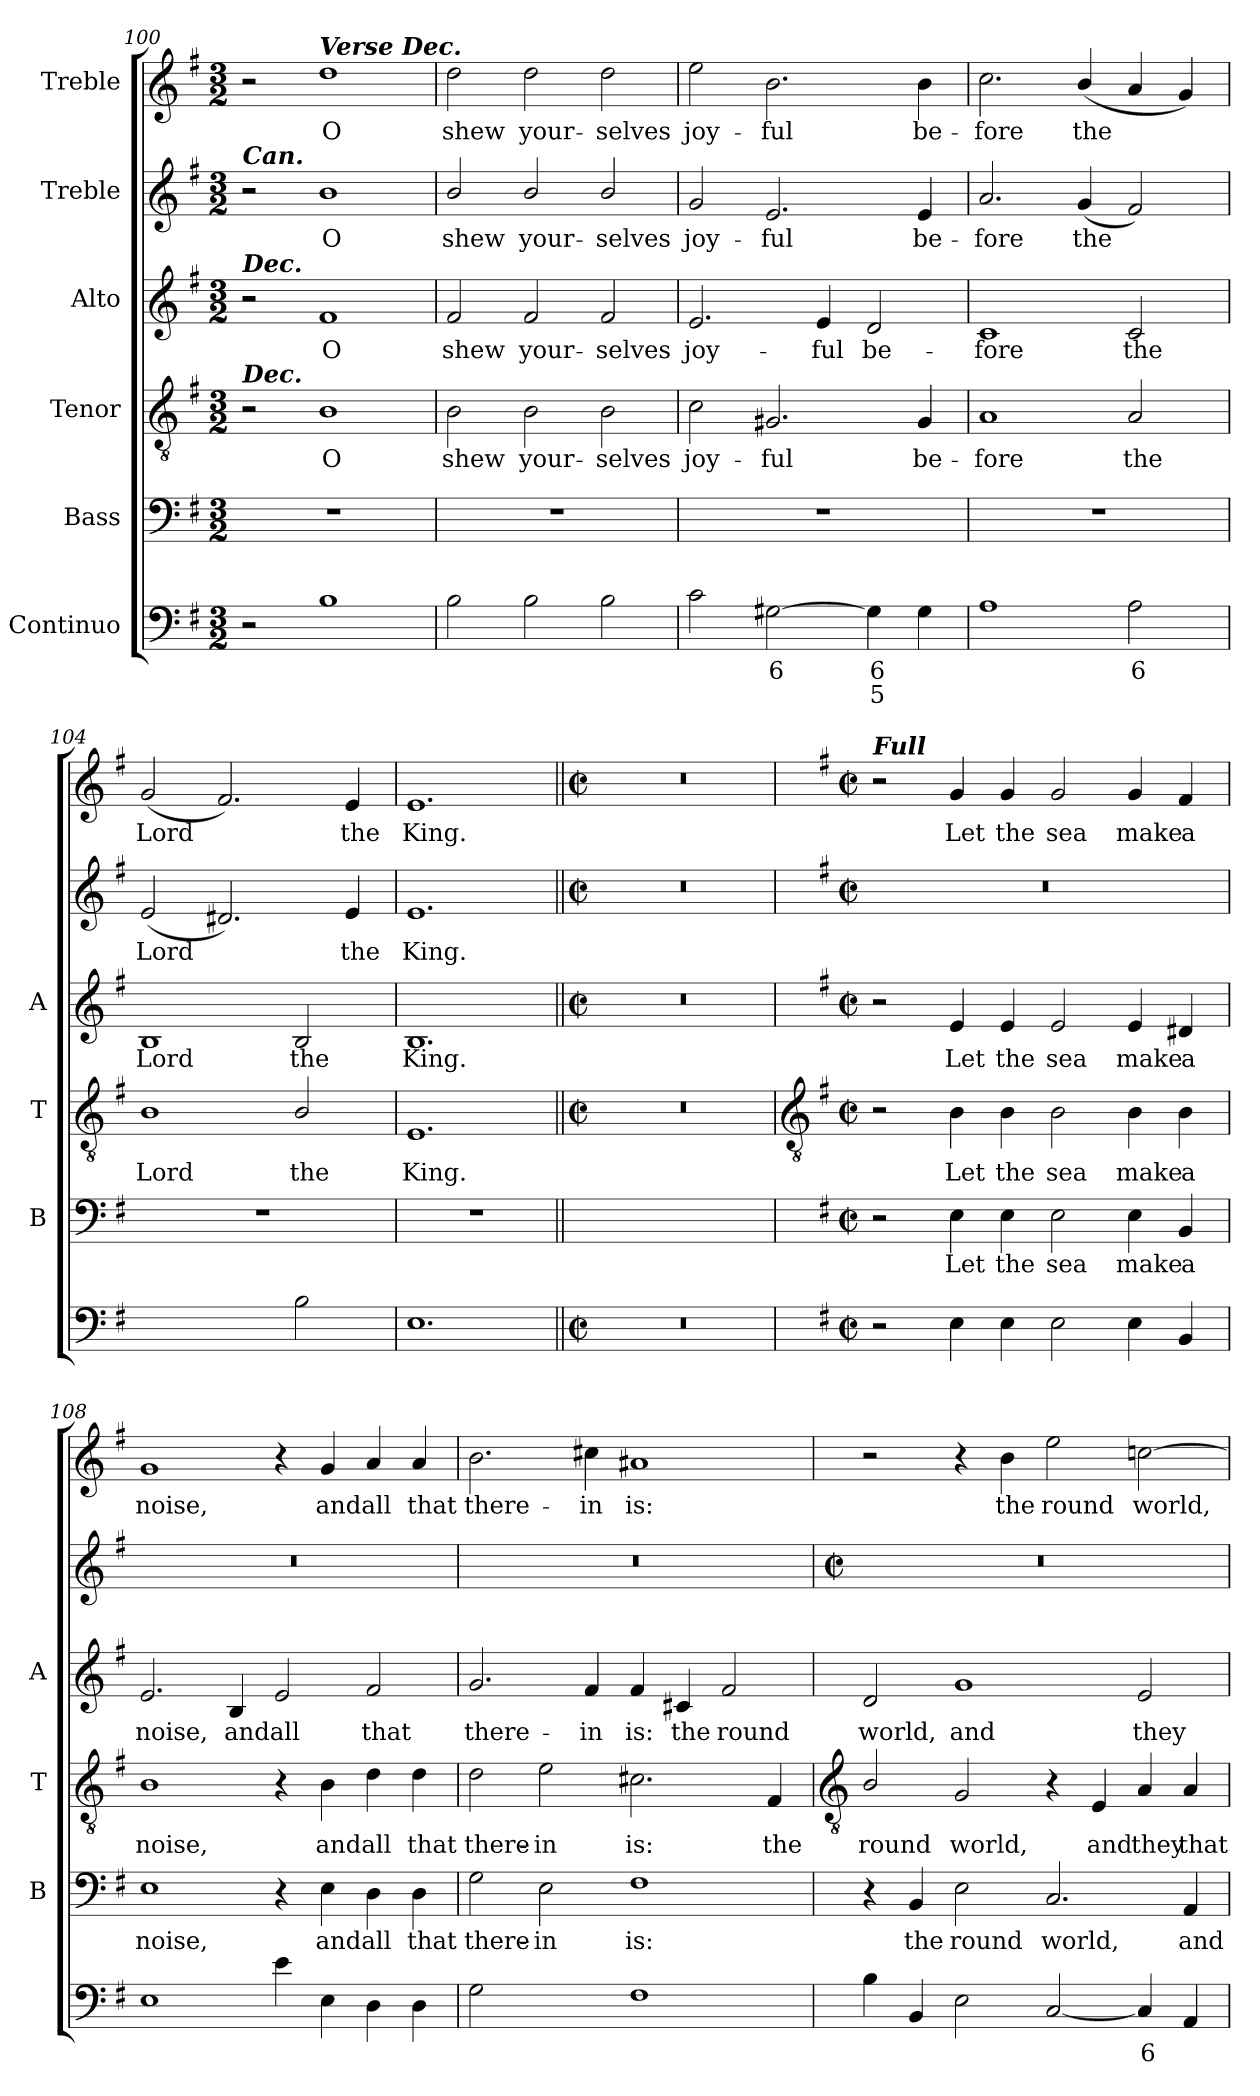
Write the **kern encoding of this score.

**kern	**text	**text	**kern	**text	**kern	**text	**kern	**text	**kern	**text	**kern	**text
*part6	*part6	*part6	*part5	*part5	*part4	*part4	*part3	*part3	*part2	*part2	*part1	*part1
*staff6	*staff6	*staff6	*staff5	*staff5	*staff4	*staff4	*staff3	*staff3	*staff2	*staff2	*staff1	*staff1
*I"Continuo	*	*	*I"Bass	*	*I"Tenor	*	*I"Alto	*	*I"Treble	*	*I"Treble	*
*	*	*	*I'B	*	*I'T	*	*I'A	*	*	*	*	*
!!LO:LB:g=z
*clefF4	*	*	*clefF4	*	*clefGv2	*	*clefG2	*	*clefG2	*	*clefG2	*
*k[f#]	*	*	*k[f#]	*	*k[f#]	*	*k[f#]	*	*k[f#]	*	*k[f#]	*
*G:	*	*	*G:	*	*G:	*	*G:	*	*G:	*	*G:	*
*M3/2	*	*	*M3/2	*	*M3/2	*	*M3/2	*	*M3/2	*	*M3/2	*
=100	=100	=100	=100	=100	=100	=100	=100	=100	=100	=100	=100	=100
!	!	!	!	!	!	!	!	!	!LO:TX:a:Bi:t=Can.	!	!	!
!	!	!	!	!	!	!	!LO:TX:a:Bi:t=Dec.	!	!	!	!	!
!	!	!	!	!	!LO:TX:a:Bi:t=Dec.	!	!	!	!	!	!	!
2r	.	.	1.r	.	2r	.	2r	.	2r	.	2r	.
!	!	!	!	!	!	!	!	!	!	!	!LO:TX:a:Bi:t=Verse Dec.	!
!	!	!	!	!	!	!LO:LY:b	!	!LO:LY:b	!	!LO:LY:b	!	!LO:LY:b
1B	.	.	.	.	1B	O	1f#	O	1b	O	1dd	O
=101	=101	=101	=101	=101	=101	=101	=101	=101	=101	=101	=101	=101
!	!	!	!	!	!	!LO:LY:b	!	!LO:LY:b	!	!LO:LY:b	!	!LO:LY:b
2B	.	.	1.r	.	2B	shew	2f#	shew	2b/	shew	2dd	shew
!	!	!	!	!	!	!LO:LY:b	!	!LO:LY:b	!	!LO:LY:b	!	!LO:LY:b
2B	.	.	.	.	2B	your-	2f#	your-	2b/	your-	2dd	your-
!	!	!	!	!	!	!LO:LY:b	!	!LO:LY:b	!	!LO:LY:b	!	!LO:LY:b
2B	.	.	.	.	2B	-selves	2f#	-selves	2b/	-selves	2dd	-selves
=102	=102	=102	=102	=102	=102	=102	=102	=102	=102	=102	=102	=102
!	!	!	!	!	!	!LO:LY:b	!	!LO:LY:b	!	!LO:LY:b	!	!LO:LY:b
2c	.	.	1.r	.	2c	joy-	2.e	joy-	2g	joy-	2ee	joy-
!	!LO:LY:b	!	!	!	!	!LO:LY:b	!	!	!	!LO:LY:b	!	!LO:LY:b
[2G#X	6	.	.	.	2.G#X	-ful	.	.	2.e	-ful	2.b	-ful
!	!	!	!	!	!	!	!	!LO:LY:b	!	!	!	!
.	.	.	.	.	.	.	4e	-ful	.	.	.	.
!	!LO:LY:b	!LO:LY:b	!	!	!	!	!	!LO:LY:b	!	!	!	!
4G#]	6	5	.	.	.	.	2d	be-	.	.	.	.
!	!	!	!	!	!	!LO:LY:b	!	!	!	!LO:LY:b	!	!LO:LY:b
4G#	.	.	.	.	4G#	be-	.	.	4e	be-	4b	be-
=103	=103	=103	=103	=103	=103	=103	=103	=103	=103	=103	=103	=103
!	!	!	!	!	!	!LO:LY:b	!	!LO:LY:b	!	!LO:LY:b	!	!LO:LY:b
1A	.	.	1.r	.	1A	-fore	1c	-fore	2.a	-fore	2.cc	-fore
!	!	!	!	!	!	!	!	!	!	!LO:LY:b	!	!LO:LY:b
.	.	.	.	.	.	.	.	.	(<4g	the	(<4b/	the
!	!LO:LY:b	!	!	!	!	!LO:LY:b	!	!LO:LY:b	!	!	!	!
2A	6	.	.	.	2A	the	2c	the	2f#)	.	4a	.
.	.	.	.	.	.	.	.	.	.	.	4g)	.
=104	=104	=104	=104	=104	=104	=104	=104	=104	=104	=104	=104	=104
!	!LO:LY:b	!LO:LY:b	!	!	!	!LO:LY:b	!	!LO:LY:b	!	!LO:LY:b	!	!LO:LY:b
[2Byy	6	4	1.r	.	1B	Lord	1B	Lord	(<2e	Lord	(<2g	Lord
!	!LO:LY:b	!LO:LY:b	!	!	!	!	!	!	!	!	!	!
2Byy]	5	3	.	.	.	.	.	.	2.d#X)	.	2.f#)	.
!	!	!	!	!	!	!LO:LY:b	!	!LO:LY:b	!	!	!	!
2B	.	.	.	.	2B/	the	2B	the	.	.	.	.
!	!	!	!	!	!	!	!	!	!	!LO:LY:b	!	!LO:LY:b
.	.	.	.	.	.	.	.	.	4e	the	4e	the
=105	=105	=105	=105	=105	=105	=105	=105	=105	=105	=105	=105	=105
!	!	!	!	!	!	!LO:LY:b	!	!LO:LY:b	!	!LO:LY:b	!	!LO:LY:b
1.E	.	.	1.r	.	1.E	King.	1.B	King.	1.e	King.	1.e	King.
=106||	=106||	=106||	=106||	=106||	=106||	=106||	=106||	=106||	=106||	=106||	=106||	=106||
*M4/2	*	*	*	*	*M4/2	*	*M4/2	*	*M4/2	*	*M4/2	*
*met(c|)	*	*	*	*	*met(c|)	*	*met(c|)	*	*met(c|)	*	*met(c|)	*
0r	.	.	0ryy	.	0r	.	0r	.	0r	.	0r	.
!!LO:LB:g=z
=107	=107	=107	=107	=107	=107	=107	=107	=107	=107	=107	=107	=107
*	*	*	*	*	*clefGv2	*	*	*	*	*	*	*
*	*	*	*k[f#]	*	*	*	*	*	*	*	*	*
*	*	*	*G:	*	*	*	*	*	*	*	*	*
*M4/2	*	*	*M4/2	*	*M4/2	*	*M4/2	*	*M4/2	*	*M4/2	*
*met(c|)	*	*	*met(c|)	*	*met(c|)	*	*met(c|)	*	*met(c|)	*	*met(c|)	*
!	!	!	!	!	!	!	!	!	!	!	!LO:TX:a:Bi:t=Full	!
2r	.	.	2r	.	2r	.	2r	.	0r	.	2r	.
!	!	!	!	!LO:LY:b	!	!LO:LY:b	!	!LO:LY:b	!	!	!	!LO:LY:b
4E	.	.	4E	Let	4B	Let	4e	Let	.	.	4g	Let
!	!	!	!	!LO:LY:b	!	!LO:LY:b	!	!LO:LY:b	!	!	!	!LO:LY:b
4E	.	.	4E	the	4B	the	4e	the	.	.	4g	the
!	!	!	!	!LO:LY:b	!	!LO:LY:b	!	!LO:LY:b	!	!	!	!LO:LY:b
2E	.	.	2E	sea	2B	sea	2e	sea	.	.	2g	sea
!	!	!	!	!LO:LY:b	!	!LO:LY:b	!	!LO:LY:b	!	!	!	!LO:LY:b
4E	.	.	4E	make	4B	make	4e	make	.	.	4g	make
!	!	!	!	!LO:LY:b	!	!LO:LY:b	!	!LO:LY:b	!	!	!	!LO:LY:b
4BB	.	.	4BB	a	4B	a	4d#X	a	.	.	4f#	a
=108	=108	=108	=108	=108	=108	=108	=108	=108	=108	=108	=108	=108
!	!	!	!	!LO:LY:b	!	!LO:LY:b	!	!LO:LY:b	!	!	!	!LO:LY:b
1E	.	.	1E	noise,	1B	noise,	2.e	noise,	0r	.	1g	noise,
!	!	!	!	!	!	!	!	!LO:LY:b	!	!	!	!
.	.	.	.	.	.	.	4B	and	.	.	.	.
!	!	!	!	!	!	!	!	!LO:LY:b	!	!	!	!
4e	.	.	4r	.	4r	.	2e	all	.	.	4r	.
!	!	!	!	!LO:LY:b	!	!LO:LY:b	!	!	!	!	!	!LO:LY:b
4E	.	.	4E	and	4B	and	.	.	.	.	4g	and
!	!	!	!	!LO:LY:b	!	!LO:LY:b	!	!LO:LY:b	!	!	!	!LO:LY:b
4D	.	.	4D	all	4d	all	2f#	that	.	.	4a	all
!	!	!	!	!LO:LY:b	!	!LO:LY:b	!	!	!	!	!	!LO:LY:b
4D	.	.	4D	that	4d	that	.	.	.	.	4a	that
=109	=109	=109	=109	=109	=109	=109	=109	=109	=109	=109	=109	=109
!	!	!	!	!LO:LY:b	!	!LO:LY:b	!	!LO:LY:b	!	!	!	!LO:LY:b
2G	.	.	2G	there-	2d	there-	2.g	there-	0r	.	2.b	there-
!	!LO:LY:b	!	!	!LO:LY:b	!	!LO:LY:b	!	!	!	!	!	!
[4Eyy	5	.	2E	-in	2e	-in	.	.	.	.	.	.
!	!LO:LY:b	!	!	!	!	!	!	!LO:LY:b	!	!	!	!LO:LY:b
4Eyy]	6	.	.	.	.	.	4f#	-in	.	.	4cc#X	-in
!	!	!	!	!LO:LY:b	!	!LO:LY:b	!	!LO:LY:b	!	!	!	!LO:LY:b
1F#	.	.	1F#	is:	2.c#X	is:	4f#	is:	.	.	1a#X	is:
!	!	!	!	!	!	!	!	!LO:LY:b	!	!	!	!
.	.	.	.	.	.	.	4c#X	the	.	.	.	.
!	!	!	!	!	!	!	!	!LO:LY:b	!	!	!	!
.	.	.	.	.	.	.	2f#	round	.	.	.	.
!	!	!	!	!	!	!LO:LY:b	!	!	!	!	!	!
.	.	.	.	.	4F#	the	.	.	.	.	.	.
!!LO:LB:g=z
=110	=110	=110	=110	=110	=110	=110	=110	=110	=110	=110	=110	=110
*	*	*	*	*	*clefGv2	*	*	*	*	*	*	*
*	*	*	*	*	*	*	*	*	*M4/2	*	*	*
*	*	*	*	*	*	*	*	*	*met(c|)	*	*	*
!	!	!	!	!	!	!LO:LY:b	!	!LO:LY:b	!	!	!	!
4B	.	.	4r	.	2B/	round	2d	world,	0r	.	2r	.
!	!	!	!	!LO:LY:b	!	!	!	!	!	!	!	!
4BB	.	.	4BB	the	.	.	.	.	.	.	.	.
!	!	!	!	!LO:LY:b	!	!LO:LY:b	!	!LO:LY:b	!	!	!	!
2E	.	.	2E	round	2G	world,	1g	and	.	.	4r	.
!	!	!	!	!	!	!	!	!	!	!	!	!LO:LY:b
.	.	.	.	.	.	.	.	.	.	.	4b	the
!	!	!	!	!LO:LY:b	!	!	!	!	!	!	!	!LO:LY:b
[2C	.	.	2.C	world,	4r	.	.	.	.	.	2ee	round
!	!	!	!	!	!	!LO:LY:b	!	!	!	!	!	!
.	.	.	.	.	4E	and	.	.	.	.	.	.
!	!LO:LY:b	!	!	!	!	!LO:LY:b	!	!LO:LY:b	!	!	!	!LO:LY:b
4C]	6	.	.	.	4A	they	2e	they	.	.	[2ccn	world,
!	!	!	!	!LO:LY:b	!	!LO:LY:b	!	!	!	!	!	!
4AA	.	.	4AA	and	4A	that	.	.	.	.	.	.
=	=	=	=	=	=	=	=	=	=	=	=	=
*-	*-	*-	*-	*-	*-	*-	*-	*-	*-	*-	*-	*-
